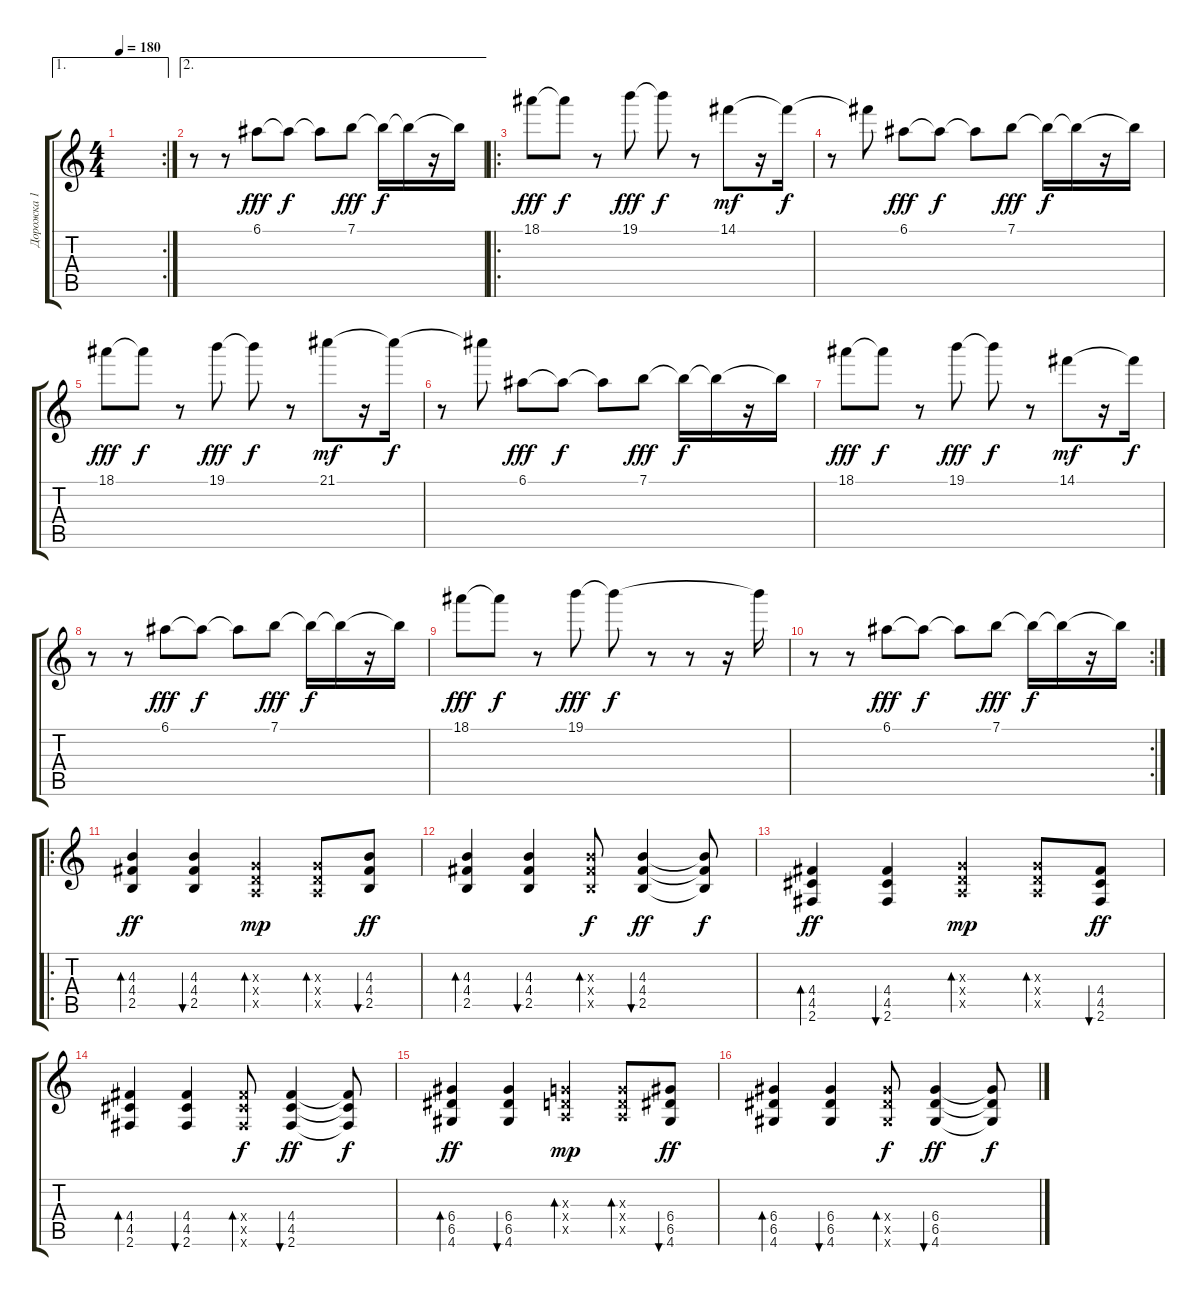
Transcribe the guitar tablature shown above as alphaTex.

\track ("Дорожка 1" "Дорожка 1") {instrument acousticguitarsteel}
\staff {score tabs}
\tuning (E4 B3 G3 D3 A2 E2) {hide}
\ae 1
\rc 2
\ts (4 4)
\tempo 180
\clef g2
\ks c
|
\ae 2
r.8{instrument electricgrandpiano} r.8 6.1.8{dy fff} 6.1{t}.8{dy f} 6.1{t}.8 7.1.8{dy fff} 7.1{t}.16{dy f} 7.1{t}.16 r.16 7.1{t}.16 |
\ro
18.1.8{dy fff} 18.1{t}.8{dy f} r.8 19.1.8{dy fff} 19.1{t}.8{dy f} r.8 14.1.8{dy mf} r.16 14.1{t}.16{dy f} |
r.8{instrument electricgrandpiano} 14.1{t}.8 6.1.8{dy fff} 6.1{t}.8{dy f} 6.1{t}.8 7.1.8{dy fff} 7.1{t}.16{dy f} 7.1{t}.16 r.16 7.1{t}.16 |
18.1.8{dy fff} 18.1{t}.8{dy f} r.8 19.1.8{dy fff} 19.1{t}.8{dy f} r.8 21.1.8{dy mf} r.16 21.1{t}.16{dy f} |
r.8{instrument electricgrandpiano} 21.1{t}.8 6.1.8{dy fff} 6.1{t}.8{dy f} 6.1{t}.8 7.1.8{dy fff} 7.1{t}.16{dy f} 7.1{t}.16 r.16 7.1{t}.16 |
18.1.8{dy fff} 18.1{t}.8{dy f} r.8 19.1.8{dy fff} 19.1{t}.8{dy f} r.8 14.1.8{dy mf} r.16 14.1{t}.16{dy f} |
r.8{instrument electricgrandpiano} r.8 6.1.8{dy fff} 6.1{t}.8{dy f} 6.1{t}.8 7.1.8{dy fff} 7.1{t}.16{dy f} 7.1{t}.16 r.16 7.1{t}.16 |
18.1.8{dy fff} 18.1{t}.8{dy f} r.8 19.1.8{dy fff} 19.1{t}.8{dy f} r.8 r.8 r.16 19.1{t}.16 |
\rc 2
r.8{instrument electricgrandpiano} r.8 6.1.8{dy fff} 6.1{t}.8{dy f} 6.1{t}.8 7.1.8{dy fff} 7.1{t}.16{dy f} 7.1{t}.16 r.16 7.1{t}.16 |
\ro
(4.3 4.4 2.5).4{bd 30 dy ff instrument acousticguitarsteel} (4.3 4.4 2.5).4{bu 30} (0.3{x} 0.4{x} 0.5{x}).4{bd 30 dy mp} (0.3{x} 0.4{x} 0.5{x}).8{bd 30} (4.3 4.4 2.5).8{bu 30 dy ff} |
(4.3 4.4 2.5).4{bd 30} (4.3 4.4 2.5).4{bu 30} (4.3{x} 4.4{x} 2.5{x}).8{bd 30 dy f} (4.3 4.4 2.5).4{bu 30 dy ff} (4.3{t} 4.4{t} 2.5{t}).8{dy f} |
(4.4 4.5 2.6).4{bd 30 dy ff} (4.4 4.5 2.6).4{bu 30} (0.3{x} 0.4{x} 0.5{x}).4{bd 30 dy mp} (0.3{x} 0.4{x} 0.5{x}).8{bd 30} (4.4 4.5 2.6).8{bu 30 dy ff} |
(4.4 4.5 2.6).4{bd 30} (4.4 4.5 2.6).4{bu 30} (4.4{x} 4.5{x} 2.6{x}).8{bd 30 dy f} (4.4 4.5 2.6).4{bu 30 dy ff} (4.4{t} 4.5{t} 2.6{t}).8{dy f} |
(6.4 6.5 4.6).4{bd 30 dy ff} (6.4 6.5 4.6).4{bu 30} (0.3{x} 0.4{x} 0.5{x}).4{bd 30 dy mp} (0.3{x} 0.4{x} 0.5{x}).8{bd 30} (6.4 6.5 4.6).8{bu 30 dy ff} |
(6.4 6.5 4.6).4{bd 30} (6.4 6.5 4.6).4{bu 30} (6.4{x} 6.5{x} 4.6{x}).8{bd 30 dy f} (6.4 6.5 4.6).4{bu 30 dy ff} (6.4{t} 6.5{t} 4.6{t}).8{dy f}
